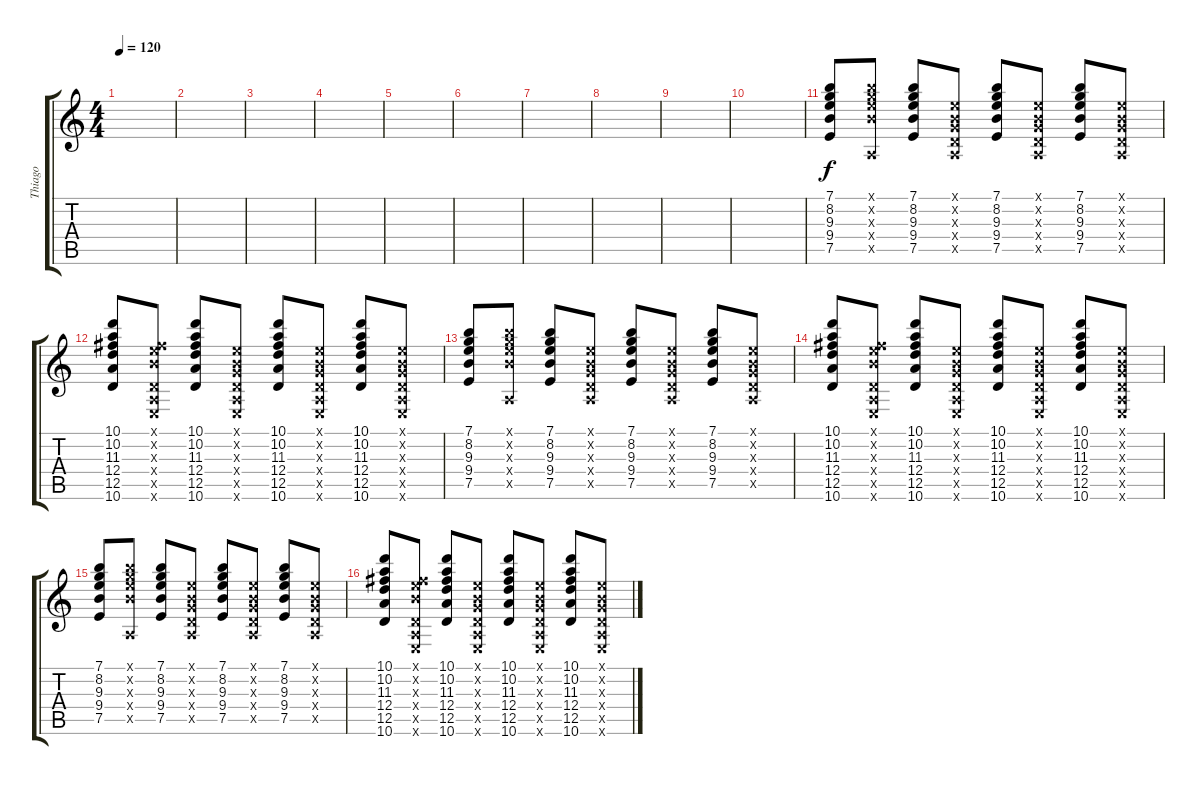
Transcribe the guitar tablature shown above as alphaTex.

\track ("Thiago" "Thiago") {instrument electricguitarclean}
\staff {score tabs}
\tuning (E4 B3 G3 D3 A2 E2) {hide}
\ts (4 4)
\tempo 120
\clef g2
\ks c
|
|
|
|
|
|
|
|
|
|
(7.1 8.2 9.3 9.4 7.5).8 (7.1{x} 8.2{x} 9.3{x} 9.4{x} 0.5{x}).8 (7.1 8.2 9.3 9.4 7.5).8 (0.1{x} 0.2{x} 0.3{x} 0.4{x} 0.5{x}).8 (7.1 8.2 9.3 9.4 7.5).8 (0.1{x} 0.2{x} 0.3{x} 0.4{x} 0.5{x}).8 (7.1 8.2 9.3 9.4 7.5).8 (0.1{x} 0.2{x} 0.3{x} 0.4{x} 0.5{x}).8 |
(10.1 10.2 11.3 12.4 12.5 10.6).8 (0.1{x} 0.2{x} 11.3{x} 0.4{x} 0.5{x} 0.6{x}).8 (10.1 10.2 11.3 12.4 12.5 10.6).8 (0.1{x} 0.2{x} 0.3{x} 0.4{x} 0.5{x} 0.6{x}).8 (10.1 10.2 11.3 12.4 12.5 10.6).8 (0.1{x} 0.2{x} 0.3{x} 0.4{x} 0.5{x} 0.6{x}).8 (10.1 10.2 11.3 12.4 12.5 10.6).8 (0.1{x} 0.2{x} 0.3{x} 0.4{x} 0.5{x} 0.6{x}).8 |
(7.1 8.2 9.3 9.4 7.5).8 (7.1{x} 8.2{x} 9.3{x} 9.4{x} 0.5{x}).8 (7.1 8.2 9.3 9.4 7.5).8 (0.1{x} 0.2{x} 0.3{x} 0.4{x} 0.5{x}).8 (7.1 8.2 9.3 9.4 7.5).8 (0.1{x} 0.2{x} 0.3{x} 0.4{x} 0.5{x}).8 (7.1 8.2 9.3 9.4 7.5).8 (0.1{x} 0.2{x} 0.3{x} 0.4{x} 0.5{x}).8 |
(10.1 10.2 11.3 12.4 12.5 10.6).8 (0.1{x} 0.2{x} 11.3{x} 0.4{x} 0.5{x} 0.6{x}).8 (10.1 10.2 11.3 12.4 12.5 10.6).8 (0.1{x} 0.2{x} 0.3{x} 0.4{x} 0.5{x} 0.6{x}).8 (10.1 10.2 11.3 12.4 12.5 10.6).8 (0.1{x} 0.2{x} 0.3{x} 0.4{x} 0.5{x} 0.6{x}).8 (10.1 10.2 11.3 12.4 12.5 10.6).8 (0.1{x} 0.2{x} 0.3{x} 0.4{x} 0.5{x} 0.6{x}).8 |
(7.1 8.2 9.3 9.4 7.5).8 (7.1{x} 8.2{x} 9.3{x} 9.4{x} 0.5{x}).8 (7.1 8.2 9.3 9.4 7.5).8 (0.1{x} 0.2{x} 0.3{x} 0.4{x} 0.5{x}).8 (7.1 8.2 9.3 9.4 7.5).8 (0.1{x} 0.2{x} 0.3{x} 0.4{x} 0.5{x}).8 (7.1 8.2 9.3 9.4 7.5).8 (0.1{x} 0.2{x} 0.3{x} 0.4{x} 0.5{x}).8 |
(10.1 10.2 11.3 12.4 12.5 10.6).8 (0.1{x} 0.2{x} 11.3{x} 0.4{x} 0.5{x} 0.6{x}).8 (10.1 10.2 11.3 12.4 12.5 10.6).8 (0.1{x} 0.2{x} 0.3{x} 0.4{x} 0.5{x} 0.6{x}).8 (10.1 10.2 11.3 12.4 12.5 10.6).8 (0.1{x} 0.2{x} 0.3{x} 0.4{x} 0.5{x} 0.6{x}).8 (10.1 10.2 11.3 12.4 12.5 10.6).8 (0.1{x} 0.2{x} 0.3{x} 0.4{x} 0.5{x} 0.6{x}).8
